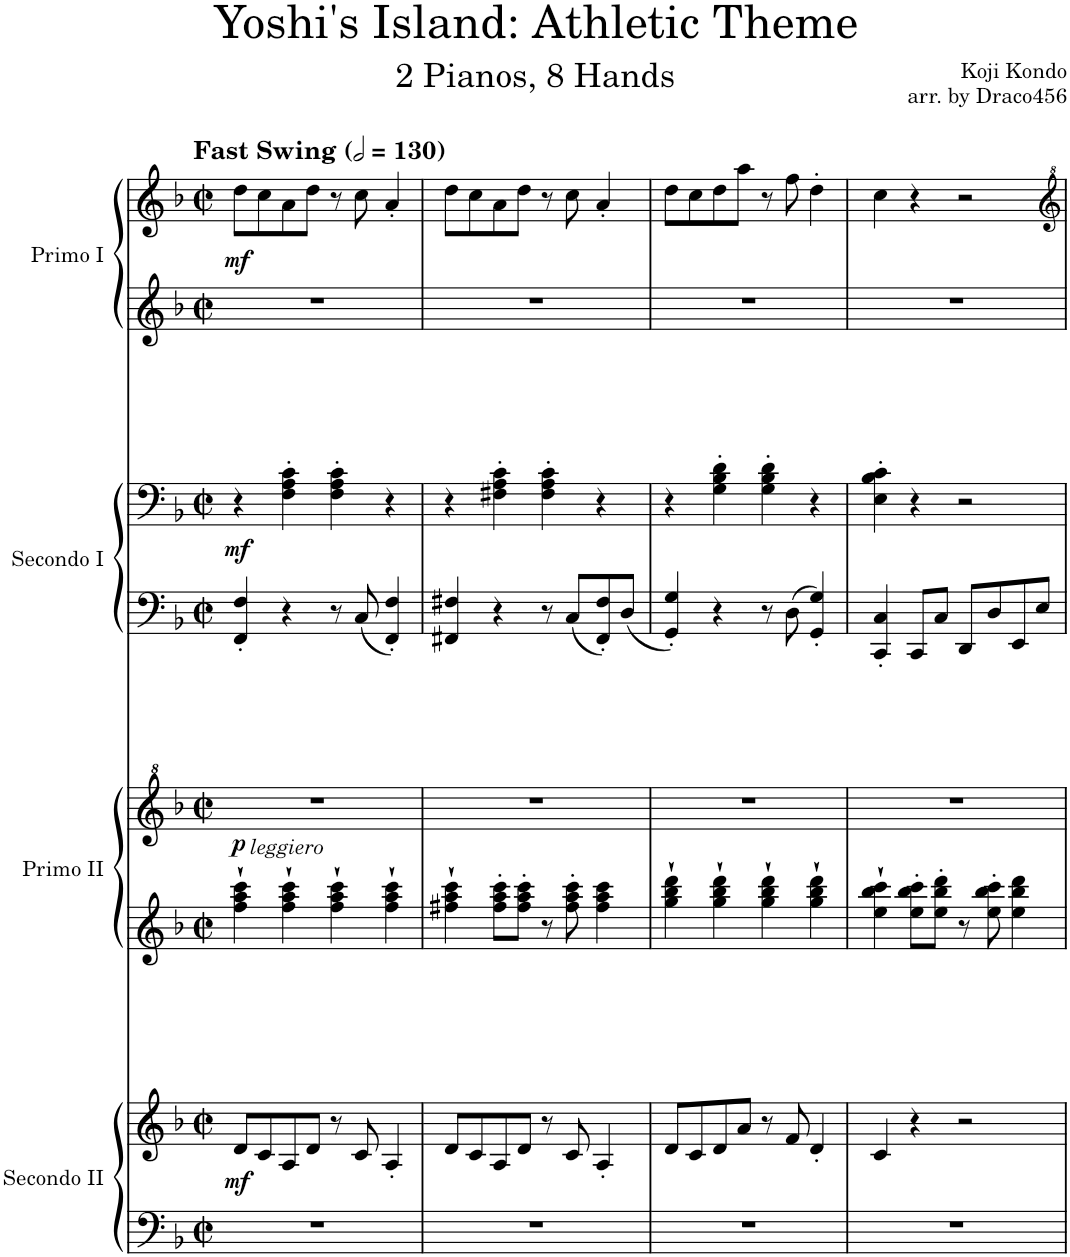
**kern	**kern	**dynam	**kern	**kern	**dynam	**kern	**kern	**dynam	**kern	**kern	**dynam
*part4	*part4	*part4	*part3	*part3	*part3	*part2	*part2	*part2	*part1	*part1	*part1
*staff8	*staff7	*staff7/8	*staff6	*staff5	*staff5/6	*staff4	*staff3	*staff3/4	*staff2	*staff1	*staff1/2
*I"Secondo II	*	*	*I"Primo II	*	*	*I"Secondo I	*	*	*I"Primo I	*	*
*I'S. II	*	*	*I'P. II	*	*	*I'S. I	*	*	*I'P. I	*	*
*clefF4	*clefG2	*	*clefG2	*clefG^2	*	*clefF4	*clefF4	*	*clefG2	*clefG2	*
*k[b-]	*k[b-]	*	*k[b-]	*k[b-]	*	*k[b-]	*k[b-]	*	*k[b-]	*k[b-]	*
*M2/2	*M2/2	*	*M2/2	*M2/2	*	*M2/2	*M2/2	*	*M2/2	*M2/2	*
*met(c|)	*met(c|)	*	*met(c|)	*met(c|)	*	*met(c|)	*met(c|)	*	*met(c|)	*met(c|)	*
*MM260	*MM260	*	*MM260	*MM260	*	*MM260	*MM260	*	*MM260	*MM260	*
=1	=1	=1	=1	=1	=1	=1	=1	=1	=1	=1	=1
!	!	!	!	!	!	!	!	!	!	!LO:TX:a:B:t=Fast Swing	!
!	!	!	!	!LO:TX:b:i:t=leggiero	!	!	!	!	!	!	!
!	!	!LO:DY:b	!	!	!LO:DY:b	!	!	!LO:DY:b	!	!	!LO:DY:b
1r	8d/L	mf	4ff\` 4aa\` 4ccc\`	1r	p	4FF/' 4F/'	4r	mf	1r	8dd\L	mf
.	8c/	.	.	.	.	.	.	.	.	8cc\	.
.	8A/	.	4ff\` 4aa\` 4ccc\`	.	.	4r	4F\' 4A\' 4c\'	.	.	8a\	.
.	8d/J	.	.	.	.	.	.	.	.	8dd\J	.
.	8r	.	4ff\` 4aa\` 4ccc\`	.	.	8r	4F\' 4A\' 4c\'	.	.	8r	.
.	8c/	.	.	.	.	8C/	.	.	.	8cc\	.
.	4A'/	.	4ff\` 4aa\` 4ccc\`	.	.	4FF/' 4F/'	4r	.	.	4a'/	.
=2	=2	=2	=2	=2	=2	=2	=2	=2	=2	=2	=2
1r	8d/L	.	4ff#X\` 4aa\` 4ccc\`	1r	.	4FF#X/ 4F#X/	4r	.	1r	8dd\L	.
.	8c/	.	.	.	.	.	.	.	.	8cc\	.
.	8A/	.	8ff#\'> 8aa\'> 8ccc\'>L	.	.	4r	4F#X\' 4A\' 4c\'	.	.	8a\	.
.	8d/J	.	8ff#\'> 8aa\'> 8ccc\'>J	.	.	.	.	.	.	8dd\J	.
.	8r	.	8r	.	.	8r	4F#\' 4A\' 4c\'	.	.	8r	.
.	8c/	.	8ff#\'> 8aa\'> 8ccc\'>	.	.	8C/L	.	.	.	8cc\	.
.	4A'/	.	4ff#\ 4aa\ 4ccc\	.	.	8FF#/' 8F#/'	4r	.	.	4a'/	.
.	.	.	.	.	.	8D/J	.	.	.	.	.
=3	=3	=3	=3	=3	=3	=3	=3	=3	=3	=3	=3
1r	8d/L	.	4gg\` 4bb-\` 4ddd\`	1r	.	4GG/' 4G/'	4r	.	1r	8dd\L	.
.	8c/	.	.	.	.	.	.	.	.	8cc\	.
.	8d/	.	4gg\` 4bb-\` 4ddd\`	.	.	4r	4G\' 4B-\' 4d\'	.	.	8dd\	.
.	8a/J	.	.	.	.	.	.	.	.	8aa\J	.
.	8r	.	4gg\` 4bb-\` 4ddd\`	.	.	8r	4G\' 4B-\' 4d\'	.	.	8r	.
.	8f/	.	.	.	.	8D\	.	.	.	8ff\	.
.	4d'/	.	4gg\` 4bb-\` 4ddd\`	.	.	4GG/' 4G/'	4r	.	.	4dd'\	.
=4	=4	=4	=4	=4	=4	=4	=4	=4	=4	=4	=4
1r	4c/	.	4ee\` 4bb-\` 4ccc\`	1r	.	4CC/' 4C/'	4E\' 4B-\' 4c\'	.	1r	4cc\	.
.	4r	.	8ee\'> 8bb-\'> 8ccc\'>L	.	.	8CC/L	4r	.	.	4r	.
.	.	.	8ee\'> 8bb-\'> 8ddd\'>J	.	.	8C/J	.	.	.	.	.
.	2r	.	8r	.	.	8DD/L	2r	.	.	2r	.
.	.	.	8ee\'> 8bb-\'> 8ccc\'>	.	.	8D/	.	.	.	.	.
.	.	.	4ee\ 4bb-\ 4ddd\	.	.	8EE/	.	.	.	.	.
.	.	.	.	.	.	8E/J	.	.	.	.	.
=	=	=	=	=	=	=	=	=	=	=	=
*-	*-	*-	*-	*-	*-	*-	*-	*-	*-	*-	*-
